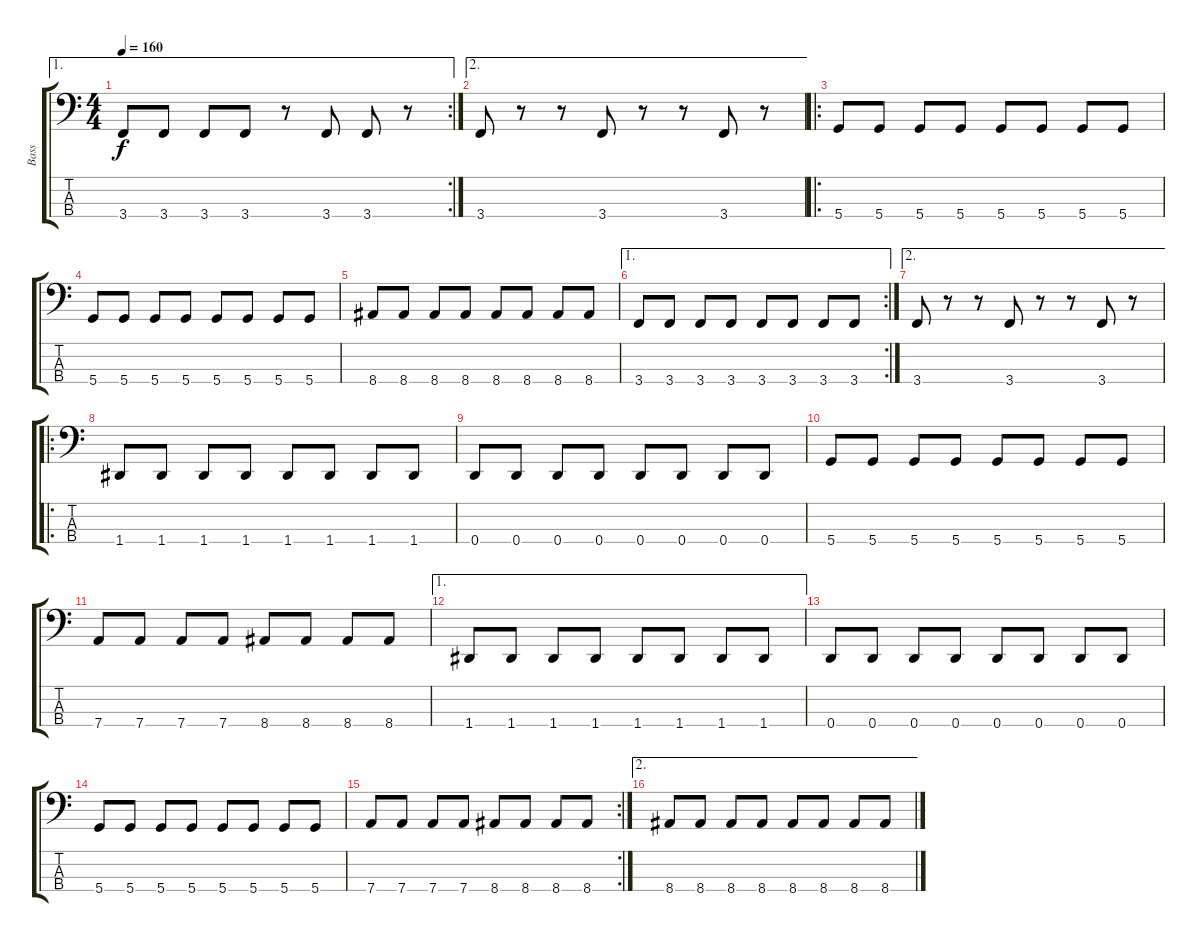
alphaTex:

\track ("Bass" "Bass") {instrument electricbassfinger}
\staff {score tabs}
\tuning (G2 D2 A1 D1) {hide}
\ae 1
\rc 2
\ts (4 4)
\tempo 160
\clef f4
\ks c
3.4.8{dy f} 3.4.8 3.4.8 3.4.8 r.8 3.4.8 3.4.8 r.8 |
\ae 2
3.4.8 r.8 r.8 3.4.8 r.8 r.8 3.4.8 r.8 |
\ro
5.4.8 5.4.8 5.4.8 5.4.8 5.4.8 5.4.8 5.4.8 5.4.8 |
5.4.8 5.4.8 5.4.8 5.4.8 5.4.8 5.4.8 5.4.8 5.4.8 |
8.4.8 8.4.8 8.4.8 8.4.8 8.4.8 8.4.8 8.4.8 8.4.8 |
\ae 1
\rc 2
3.4.8 3.4.8 3.4.8 3.4.8 3.4.8 3.4.8 3.4.8 3.4.8 |
\ae 2
3.4.8 r.8 r.8 3.4.8 r.8 r.8 3.4.8 r.8 |
\ro
1.4.8 1.4.8 1.4.8 1.4.8 1.4.8 1.4.8 1.4.8 1.4.8 |
0.4.8 0.4.8 0.4.8 0.4.8 0.4.8 0.4.8 0.4.8 0.4.8 |
5.4.8 5.4.8 5.4.8 5.4.8 5.4.8 5.4.8 5.4.8 5.4.8 |
7.4.8 7.4.8 7.4.8 7.4.8 8.4.8 8.4.8 8.4.8 8.4.8 |
\ae 1
1.4.8 1.4.8 1.4.8 1.4.8 1.4.8 1.4.8 1.4.8 1.4.8 |
0.4.8 0.4.8 0.4.8 0.4.8 0.4.8 0.4.8 0.4.8 0.4.8 |
5.4.8 5.4.8 5.4.8 5.4.8 5.4.8 5.4.8 5.4.8 5.4.8 |
\rc 2
7.4.8 7.4.8 7.4.8 7.4.8 8.4.8 8.4.8 8.4.8 8.4.8 |
\ae 2
8.4.8 8.4.8 8.4.8 8.4.8 8.4.8 8.4.8 8.4.8 8.4.8
